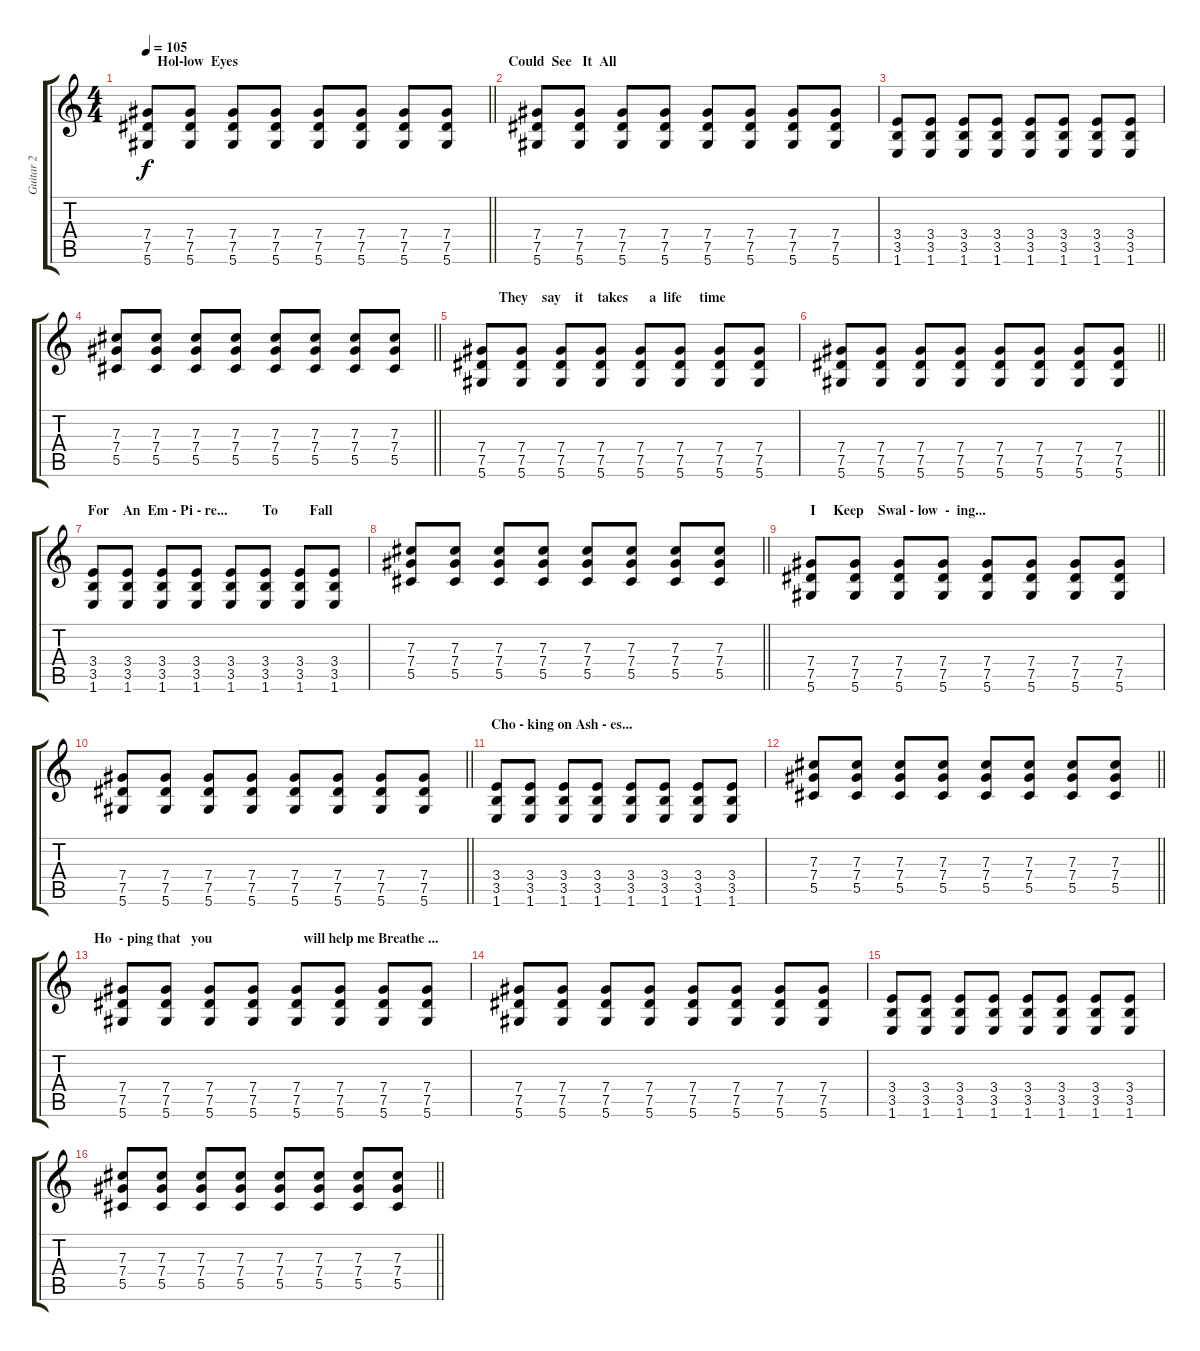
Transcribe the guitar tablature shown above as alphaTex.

\track ("Guitar 2" "Guitar 2") {instrument distortionguitar}
\staff {score tabs}
\tuning (Eb4 Bb3 Gb3 Db3 Ab2 Eb2) {hide}
\ts (4 4)
\section ("" "           Hol-low  Eyes")
\tempo 105
\clef g2
\barLineRight lightlight
\ks c
(7.4 7.5 5.6).8{dy f volume 13 instrument distortionguitar} (7.4 7.5 5.6).8 (7.4 7.5 5.6).8 (7.4 7.5 5.6).8 (7.4 7.5 5.6).8 (7.4 7.5 5.6).8 (7.4 7.5 5.6).8 (7.4 7.5 5.6).8 |
\section ("" "Could  See   It  All")
(7.4 7.5 5.6).8 (7.4 7.5 5.6).8 (7.4 7.5 5.6).8 (7.4 7.5 5.6).8 (7.4 7.5 5.6).8 (7.4 7.5 5.6).8 (7.4 7.5 5.6).8 (7.4 7.5 5.6).8 |
(3.4 3.5 1.6).8 (3.4 3.5 1.6).8 (3.4 3.5 1.6).8 (3.4 3.5 1.6).8 (3.4 3.5 1.6).8 (3.4 3.5 1.6).8 (3.4 3.5 1.6).8 (3.4 3.5 1.6).8 |
\barLineRight lightlight
(7.3 7.4 5.5).8 (7.3 7.4 5.5).8 (7.3 7.4 5.5).8 (7.3 7.4 5.5).8 (7.3 7.4 5.5).8 (7.3 7.4 5.5).8 (7.3 7.4 5.5).8 (7.3 7.4 5.5).8 |
\section ("" "             They    say    it    takes      a  life     time")
(7.4 7.5 5.6).8 (7.4 7.5 5.6).8 (7.4 7.5 5.6).8 (7.4 7.5 5.6).8 (7.4 7.5 5.6).8 (7.4 7.5 5.6).8 (7.4 7.5 5.6).8 (7.4 7.5 5.6).8 |
\barLineRight lightlight
(7.4 7.5 5.6).8 (7.4 7.5 5.6).8 (7.4 7.5 5.6).8 (7.4 7.5 5.6).8 (7.4 7.5 5.6).8 (7.4 7.5 5.6).8 (7.4 7.5 5.6).8 (7.4 7.5 5.6).8 |
\section ("" "For    An  Em - Pi - re...          To         Fall")
(3.4 3.5 1.6).8 (3.4 3.5 1.6).8 (3.4 3.5 1.6).8 (3.4 3.5 1.6).8 (3.4 3.5 1.6).8 (3.4 3.5 1.6).8 (3.4 3.5 1.6).8 (3.4 3.5 1.6).8 |
\barLineRight lightlight
(7.3 7.4 5.5).8 (7.3 7.4 5.5).8 (7.3 7.4 5.5).8 (7.3 7.4 5.5).8 (7.3 7.4 5.5).8 (7.3 7.4 5.5).8 (7.3 7.4 5.5).8 (7.3 7.4 5.5).8 |
\section ("" "        I     Keep    Swal - low  -  ing...")
(7.4 7.5 5.6).8 (7.4 7.5 5.6).8 (7.4 7.5 5.6).8 (7.4 7.5 5.6).8 (7.4 7.5 5.6).8 (7.4 7.5 5.6).8 (7.4 7.5 5.6).8 (7.4 7.5 5.6).8 |
\barLineRight lightlight
(7.4 7.5 5.6).8 (7.4 7.5 5.6).8 (7.4 7.5 5.6).8 (7.4 7.5 5.6).8 (7.4 7.5 5.6).8 (7.4 7.5 5.6).8 (7.4 7.5 5.6).8 (7.4 7.5 5.6).8 |
\section ("" "Cho - king on Ash - es...")
(3.4 3.5 1.6).8 (3.4 3.5 1.6).8 (3.4 3.5 1.6).8 (3.4 3.5 1.6).8 (3.4 3.5 1.6).8 (3.4 3.5 1.6).8 (3.4 3.5 1.6).8 (3.4 3.5 1.6).8 |
\barLineRight lightlight
(7.3 7.4 5.5).8 (7.3 7.4 5.5).8 (7.3 7.4 5.5).8 (7.3 7.4 5.5).8 (7.3 7.4 5.5).8 (7.3 7.4 5.5).8 (7.3 7.4 5.5).8 (7.3 7.4 5.5).8 |
\section ("" "Ho  - ping that   you                          will help me Breathe ...")
(7.4 7.5 5.6).8 (7.4 7.5 5.6).8 (7.4 7.5 5.6).8 (7.4 7.5 5.6).8 (7.4 7.5 5.6).8 (7.4 7.5 5.6).8 (7.4 7.5 5.6).8 (7.4 7.5 5.6).8 |
(7.4 7.5 5.6).8 (7.4 7.5 5.6).8 (7.4 7.5 5.6).8 (7.4 7.5 5.6).8 (7.4 7.5 5.6).8 (7.4 7.5 5.6).8 (7.4 7.5 5.6).8 (7.4 7.5 5.6).8 |
(3.4 3.5 1.6).8 (3.4 3.5 1.6).8 (3.4 3.5 1.6).8 (3.4 3.5 1.6).8 (3.4 3.5 1.6).8 (3.4 3.5 1.6).8 (3.4 3.5 1.6).8 (3.4 3.5 1.6).8 |
\barLineRight lightlight
(7.3 7.4 5.5).8 (7.3 7.4 5.5).8 (7.3 7.4 5.5).8 (7.3 7.4 5.5).8 (7.3 7.4 5.5).8 (7.3 7.4 5.5).8 (7.3 7.4 5.5).8 (7.3 7.4 5.5).8
